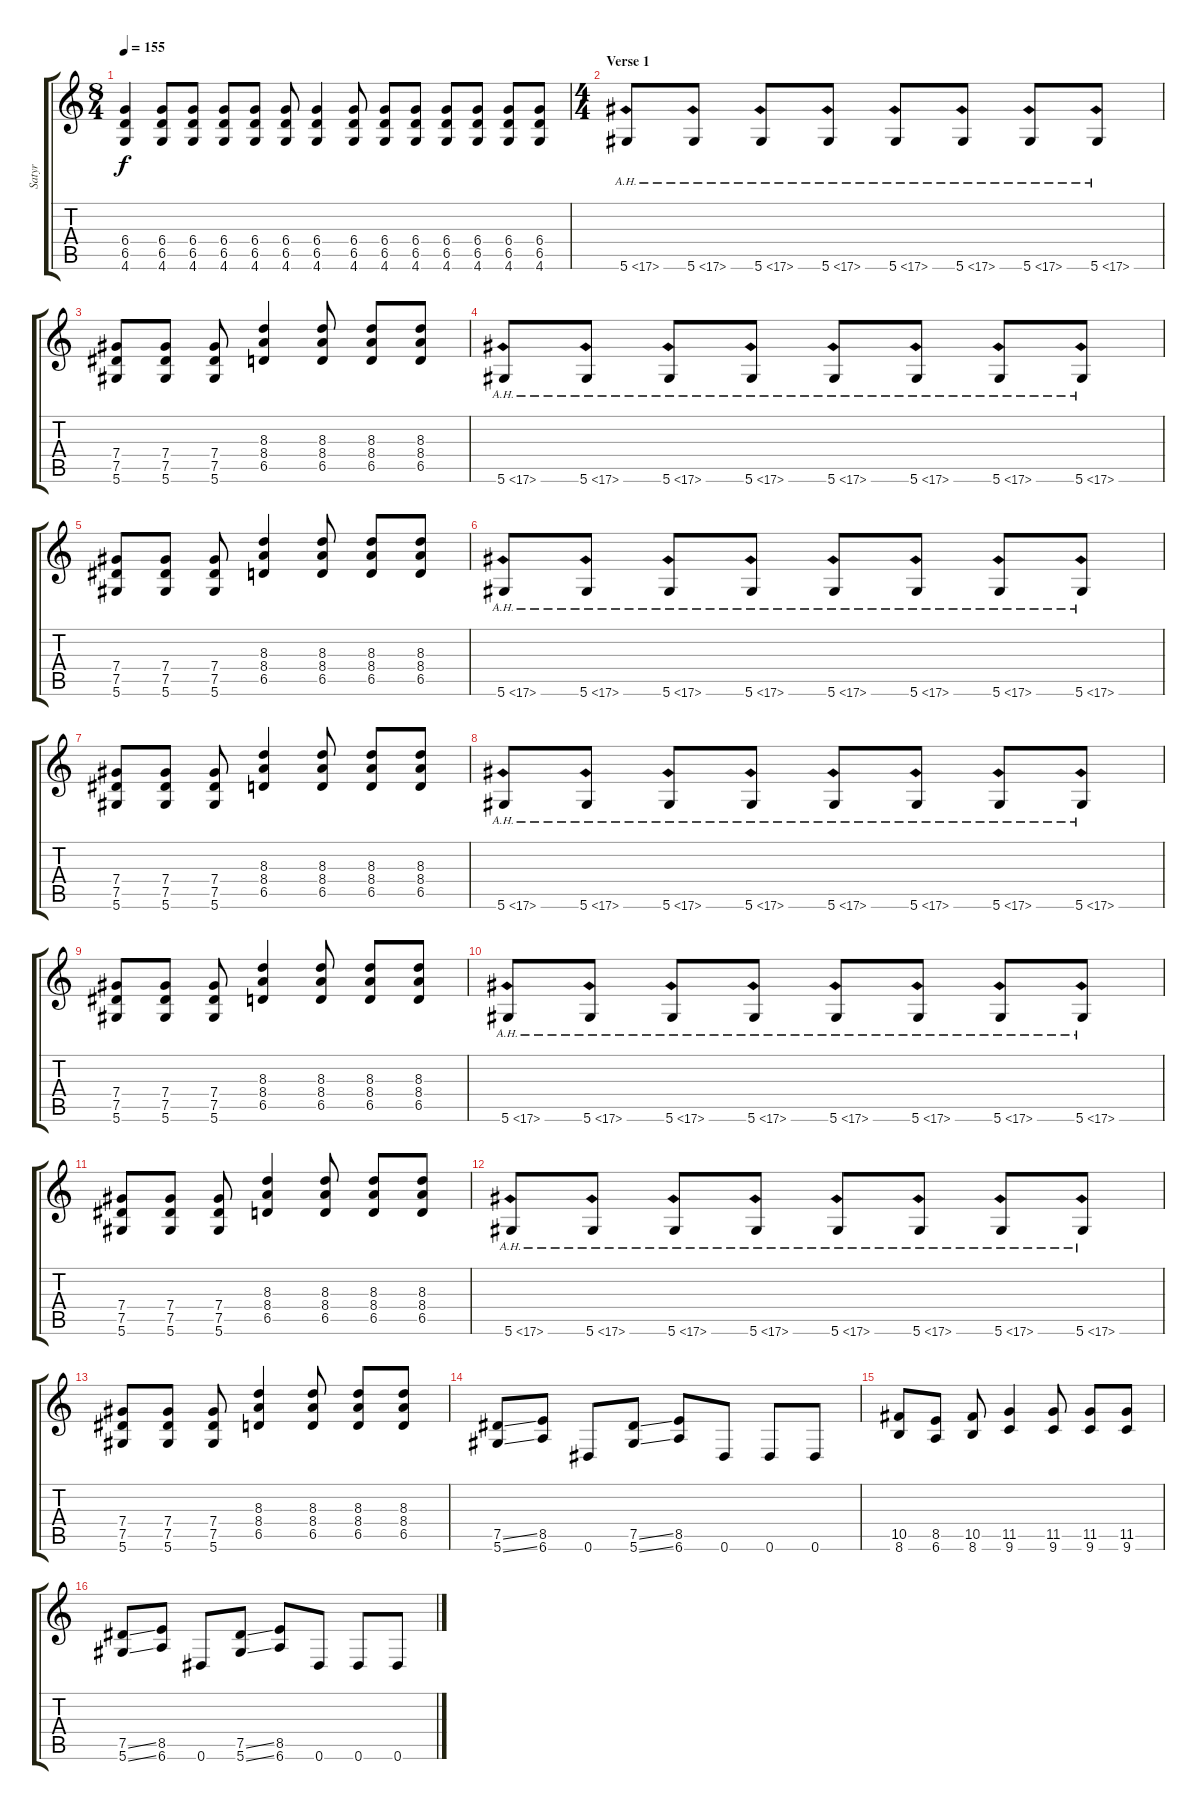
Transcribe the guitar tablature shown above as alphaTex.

\track ("Satyr" "Satyr") {instrument distortionguitar}
\staff {score tabs}
\tuning (Eb4 Bb3 Gb3 Db3 Ab2 Eb2) {hide}
\ts (8 4)
\tempo 155
\clef g2
\ks c
(6.4 6.5 4.6).4{dy f} (6.4 6.5 4.6).8 (6.4 6.5 4.6).8 (6.4 6.5 4.6).8 (6.4 6.5 4.6).8 (6.4 6.5 4.6).8 (6.4 6.5 4.6).4 (6.4 6.5 4.6).8 (6.4 6.5 4.6).8 (6.4 6.5 4.6).8 (6.4 6.5 4.6).8 (6.4 6.5 4.6).8 (6.4 6.5 4.6).8 (6.4 6.5 4.6).8 |
\ts (4 4)
\section ("" "Verse 1")
5.6{ah 12}.8 5.6{ah 12}.8 5.6{ah 12}.8 5.6{ah 12}.8 5.6{ah 12}.8 5.6{ah 12}.8 5.6{ah 12}.8 5.6{ah 12}.8 |
(7.4 7.5 5.6).8 (7.4 7.5 5.6).8 (7.4 7.5 5.6).8 (8.3 8.4 6.5).4 (8.3 8.4 6.5).8 (8.3 8.4 6.5).8 (8.3 8.4 6.5).8 |
5.6{ah 12}.8 5.6{ah 12}.8 5.6{ah 12}.8 5.6{ah 12}.8 5.6{ah 12}.8 5.6{ah 12}.8 5.6{ah 12}.8 5.6{ah 12}.8 |
(7.4 7.5 5.6).8 (7.4 7.5 5.6).8 (7.4 7.5 5.6).8 (8.3 8.4 6.5).4 (8.3 8.4 6.5).8 (8.3 8.4 6.5).8 (8.3 8.4 6.5).8 |
5.6{ah 12}.8 5.6{ah 12}.8 5.6{ah 12}.8 5.6{ah 12}.8 5.6{ah 12}.8 5.6{ah 12}.8 5.6{ah 12}.8 5.6{ah 12}.8 |
(7.4 7.5 5.6).8 (7.4 7.5 5.6).8 (7.4 7.5 5.6).8 (8.3 8.4 6.5).4 (8.3 8.4 6.5).8 (8.3 8.4 6.5).8 (8.3 8.4 6.5).8 |
5.6{ah 12}.8 5.6{ah 12}.8 5.6{ah 12}.8 5.6{ah 12}.8 5.6{ah 12}.8 5.6{ah 12}.8 5.6{ah 12}.8 5.6{ah 12}.8 |
(7.4 7.5 5.6).8 (7.4 7.5 5.6).8 (7.4 7.5 5.6).8 (8.3 8.4 6.5).4 (8.3 8.4 6.5).8 (8.3 8.4 6.5).8 (8.3 8.4 6.5).8 |
5.6{ah 12}.8 5.6{ah 12}.8 5.6{ah 12}.8 5.6{ah 12}.8 5.6{ah 12}.8 5.6{ah 12}.8 5.6{ah 12}.8 5.6{ah 12}.8 |
(7.4 7.5 5.6).8 (7.4 7.5 5.6).8 (7.4 7.5 5.6).8 (8.3 8.4 6.5).4 (8.3 8.4 6.5).8 (8.3 8.4 6.5).8 (8.3 8.4 6.5).8 |
5.6{ah 12}.8 5.6{ah 12}.8 5.6{ah 12}.8 5.6{ah 12}.8 5.6{ah 12}.8 5.6{ah 12}.8 5.6{ah 12}.8 5.6{ah 12}.8 |
(7.4 7.5 5.6).8 (7.4 7.5 5.6).8 (7.4 7.5 5.6).8 (8.3 8.4 6.5).4 (8.3 8.4 6.5).8 (8.3 8.4 6.5).8 (8.3 8.4 6.5).8 |
(7.5{ss} 5.6{ss}).8 (8.5 6.6).8 0.6.8 (7.5{ss} 5.6{ss}).8 (8.5 6.6).8 0.6.8 0.6.8 0.6.8 |
(10.5 8.6).8 (8.5 6.6).8 (10.5 8.6).8 (11.5 9.6).4 (11.5 9.6).8 (11.5 9.6).8 (11.5 9.6).8 |
(7.5{ss} 5.6{ss}).8 (8.5 6.6).8 0.6.8 (7.5{ss} 5.6{ss}).8 (8.5 6.6).8 0.6.8 0.6.8 0.6.8
